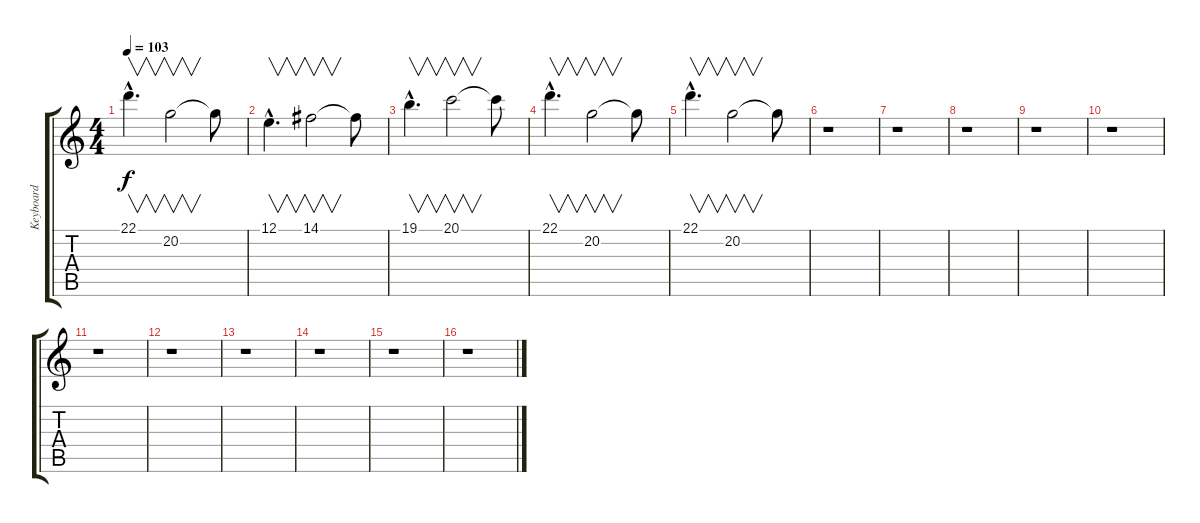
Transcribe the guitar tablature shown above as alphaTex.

\track ("Keyboard" "Keyboard") {instrument choiraahs}
\staff {score tabs}
\tuning (E4 B3 G3 D3 A2 D2) {hide}
\ts (4 4)
\tempo 103
\clef g2
\ks c
22.1{hac}.4{v d dy f} 20.2.2{v} 20.2{t}.8 |
12.1{hac}.4{v d volume 11} 14.1.2{v} 14.1{t}.8 |
19.1{hac}.4{v d} 20.1.2{v} 20.1{t}.8 |
22.1{hac}.4{v d} 20.2.2{v} 20.2{t}.8 |
22.1{hac}.4{v d} 20.2.2{v} 20.2{t}.8 |
r.1 |
r.1 |
r.1 |
r.1 |
r.1 |
r.1 |
r.1 |
r.1 |
r.1 |
r.1 |
r.1
